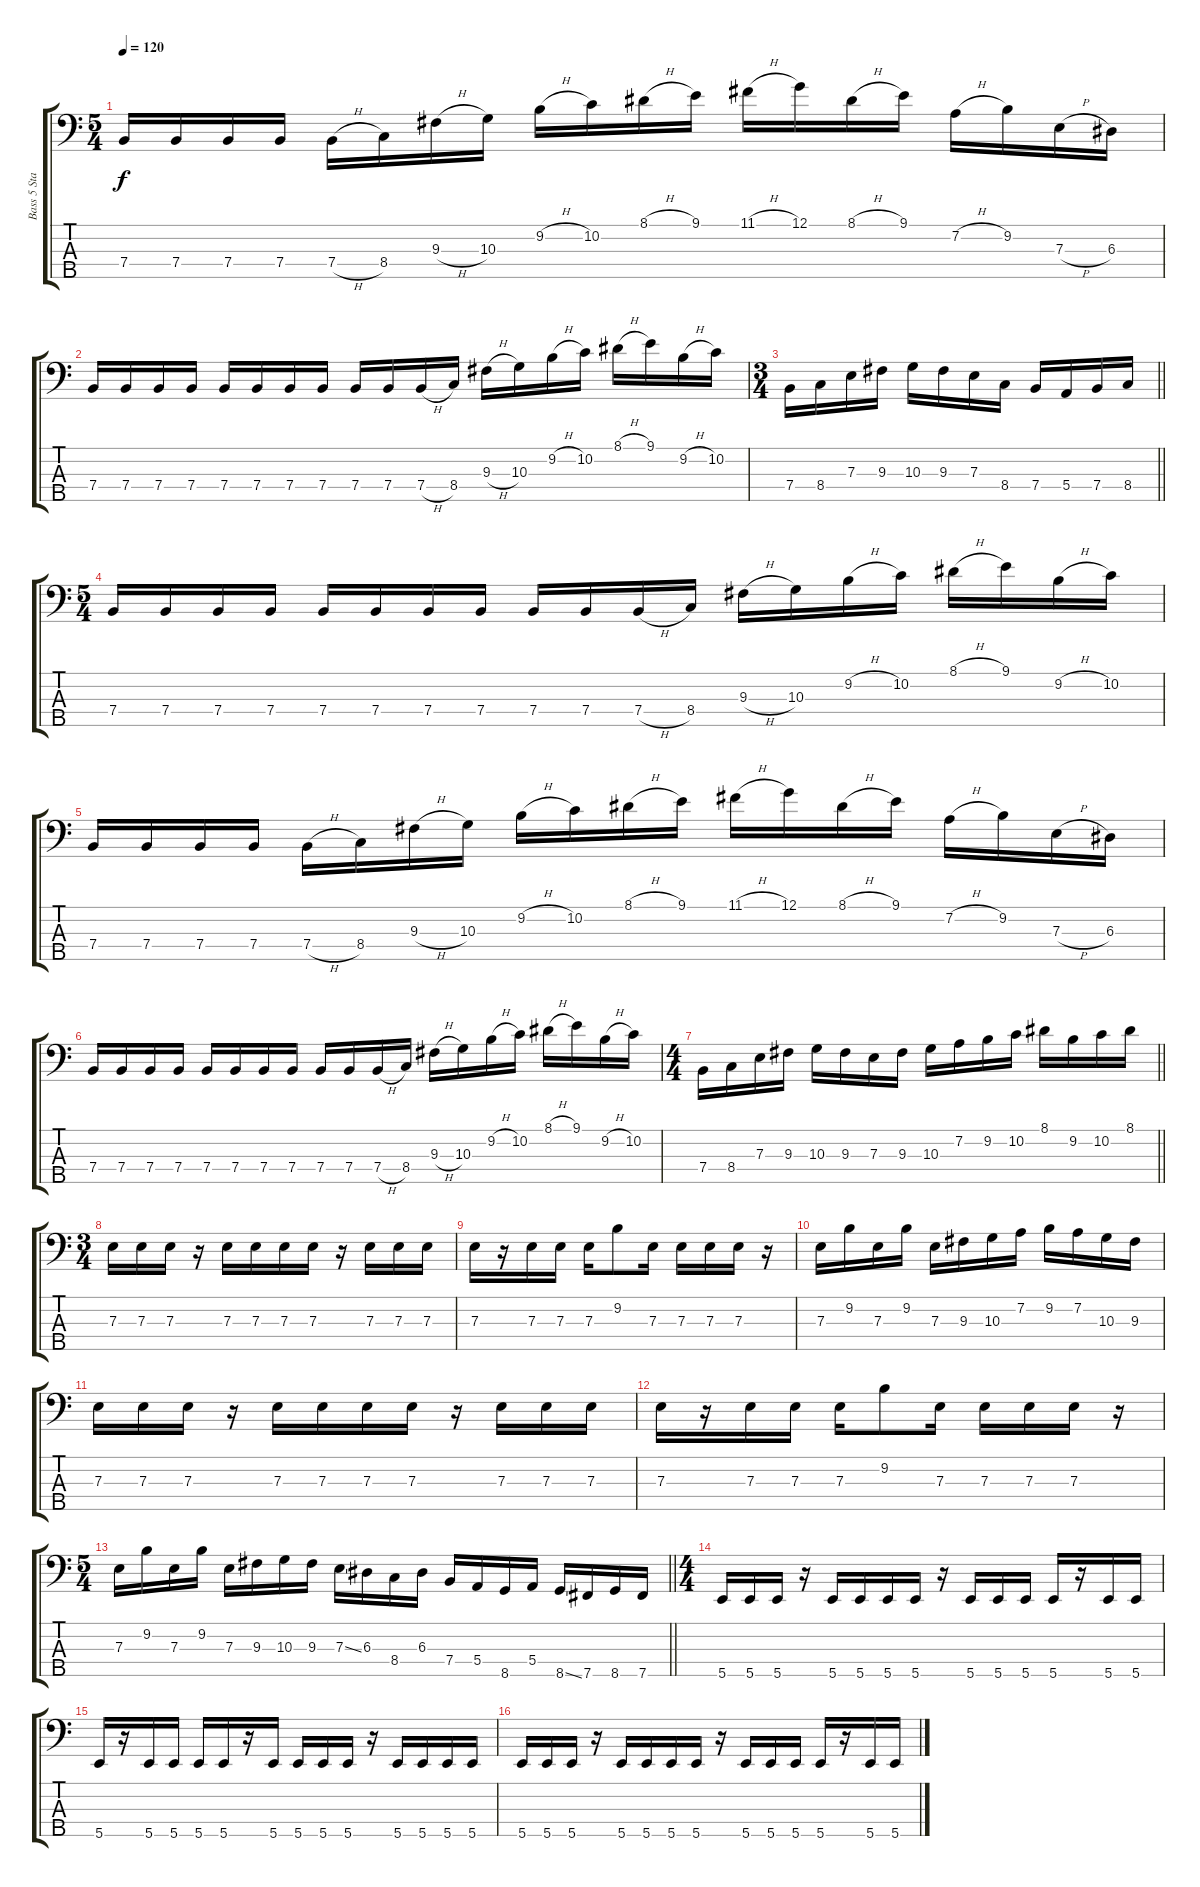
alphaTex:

\track ("Bass 5 Standard" "Bass 5 Sta") {instrument electricbassfinger}
\staff {score tabs}
\tuning (G2 D2 A1 E1 B0) {hide}
\ts (5 4)
\tempo 120
\clef f4
\ks c
7.4.16{dy f} 7.4.16 7.4.16 7.4.16 7.4{h}.16 8.4.16 9.3{h}.16 10.3.16 9.2{h}.16 10.2.16 8.1{h}.16 9.1.16 11.1{h}.16 12.1.16 8.1{h}.16 9.1.16 7.2{h}.16 9.2.16 7.3{h}.16 6.3.16 |
7.4.16 7.4.16 7.4.16 7.4.16 7.4.16 7.4.16 7.4.16 7.4.16 7.4.16 7.4.16 7.4{h}.16 8.4.16 9.3{h}.16 10.3.16 9.2{h}.16 10.2.16 8.1{h}.16 9.1.16 9.2{h}.16 10.2.16 |
\ts (3 4)
\barLineRight lightlight
7.4.16 8.4.16 7.3.16 9.3.16 10.3.16 9.3.16 7.3.16 8.4.16 7.4.16 5.4.16 7.4.16 8.4.16 |
\ts (5 4)
7.4.16 7.4.16 7.4.16 7.4.16 7.4.16 7.4.16 7.4.16 7.4.16 7.4.16 7.4.16 7.4{h}.16 8.4.16 9.3{h}.16 10.3.16 9.2{h}.16 10.2.16 8.1{h}.16 9.1.16 9.2{h}.16 10.2.16 |
7.4.16 7.4.16 7.4.16 7.4.16 7.4{h}.16 8.4.16 9.3{h}.16 10.3.16 9.2{h}.16 10.2.16 8.1{h}.16 9.1.16 11.1{h}.16 12.1.16 8.1{h}.16 9.1.16 7.2{h}.16 9.2.16 7.3{h}.16 6.3.16 |
7.4.16 7.4.16 7.4.16 7.4.16 7.4.16 7.4.16 7.4.16 7.4.16 7.4.16 7.4.16 7.4{h}.16 8.4.16 9.3{h}.16 10.3.16 9.2{h}.16 10.2.16 8.1{h}.16 9.1.16 9.2{h}.16 10.2.16 |
\ts (4 4)
\barLineRight lightlight
7.4.16 8.4.16 7.3.16 9.3.16 10.3.16 9.3.16 7.3.16 9.3.16 10.3.16 7.2.16 9.2.16 10.2.16 8.1.16 9.2.16 10.2.16 8.1.16 |
\ts (3 4)
\section ("" "")
7.3.16 7.3.16 7.3.16 r.16 7.3.16 7.3.16 7.3.16 7.3.16 r.16 7.3.16 7.3.16 7.3.16 |
7.3.16 r.16 7.3.16 7.3.16 7.3.16 9.2.8 7.3.16 7.3.16 7.3.16 7.3.16 r.16 |
7.3.16 9.2.16 7.3.16 9.2.16 7.3.16 9.3.16 10.3.16 7.2.16 9.2.16 7.2.16 10.3.16 9.3.16 |
7.3.16 7.3.16 7.3.16 r.16 7.3.16 7.3.16 7.3.16 7.3.16 r.16 7.3.16 7.3.16 7.3.16 |
7.3.16 r.16 7.3.16 7.3.16 7.3.16 9.2.8 7.3.16 7.3.16 7.3.16 7.3.16 r.16 |
\ts (5 4)
\barLineRight lightlight
7.3.16 9.2.16 7.3.16 9.2.16 7.3.16 9.3.16 10.3.16 9.3.16 7.3{ss}.16 6.3.16 8.4.16 6.3.16 7.4.16 5.4.16 8.5.16 5.4.16 8.5{ss}.16 7.5.16 8.5.16 7.5.16 |
\ts (4 4)
\section ("" "")
5.5.16 5.5.16 5.5.16 r.16 5.5.16 5.5.16 5.5.16 5.5.16 r.16 5.5.16 5.5.16 5.5.16 5.5.16 r.16 5.5.16 5.5.16 |
5.5.16 r.16 5.5.16 5.5.16 5.5.16 5.5.16 r.16 5.5.16 5.5.16 5.5.16 5.5.16 r.16 5.5.16 5.5.16 5.5.16 5.5.16 |
5.5.16 5.5.16 5.5.16 r.16 5.5.16 5.5.16 5.5.16 5.5.16 r.16 5.5.16 5.5.16 5.5.16 5.5.16 r.16 5.5.16 5.5.16
